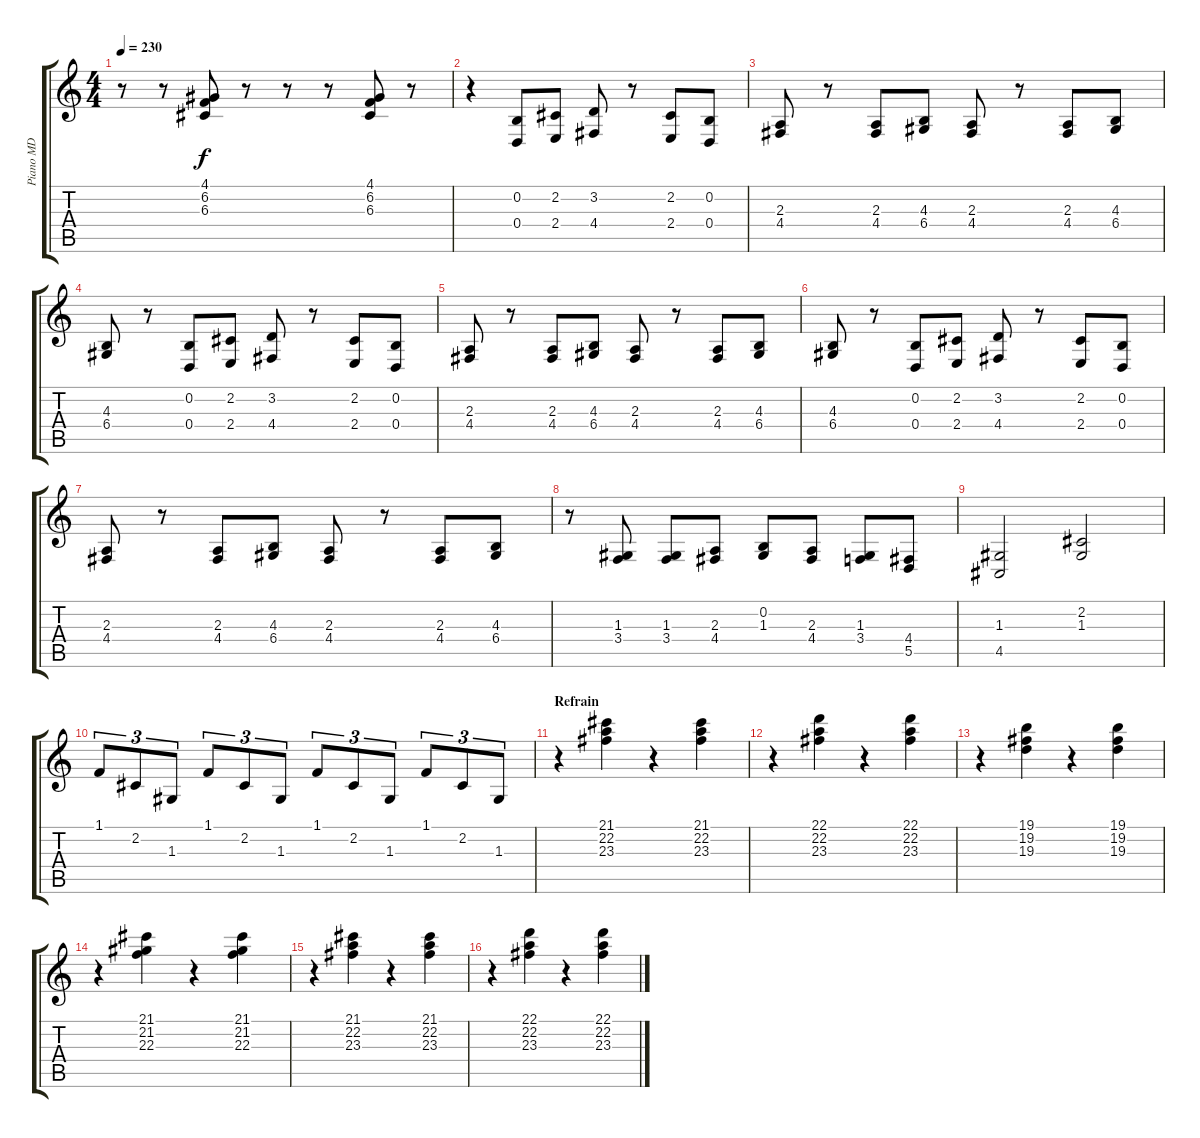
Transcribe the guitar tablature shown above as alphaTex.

\track ("Piano MD" "Piano MD") {instrument acousticgrandpiano}
\staff {score tabs}
\tuning (E4 B3 G3 D3 A2 E2) {hide}
\ts (4 4)
\tempo 230
\clef g2
\ks c
r.8{dy f} r.8 (4.1 6.2 6.3).8 r.8 r.8 r.8 (4.1 6.2 6.3).8 r.8 |
r.4 (0.2 0.4).8 (2.2 2.4).8 (3.2 4.4).8 r.8 (2.2 2.4).8 (0.2 0.4).8 |
(2.3 4.4).8 r.8 (2.3 4.4).8 (4.3 6.4).8 (2.3 4.4).8 r.8 (2.3 4.4).8 (4.3 6.4).8 |
(4.3 6.4).8 r.8 (0.2 0.4).8 (2.2 2.4).8 (3.2 4.4).8 r.8 (2.2 2.4).8 (0.2 0.4).8 |
(2.3 4.4).8 r.8 (2.3 4.4).8 (4.3 6.4).8 (2.3 4.4).8 r.8 (2.3 4.4).8 (4.3 6.4).8 |
(4.3 6.4).8 r.8 (0.2 0.4).8 (2.2 2.4).8 (3.2 4.4).8 r.8 (2.2 2.4).8 (0.2 0.4).8 |
(2.3 4.4).8 r.8 (2.3 4.4).8 (4.3 6.4).8 (2.3 4.4).8 r.8 (2.3 4.4).8 (4.3 6.4).8 |
r.8 (1.3 3.4).8 (1.3 3.4).8 (2.3 4.4).8 (0.2 1.3).8 (2.3 4.4).8 (1.3 3.4).8 (4.4 5.5).8 |
(1.3 4.5).2 (2.2 1.3).2 |
1.1.8{tu (3 2)} 2.2.8{tu (3 2)} 1.3.8{tu (3 2)} 1.1.8{tu (3 2)} 2.2.8{tu (3 2)} 1.3.8{tu (3 2)} 1.1.8{tu (3 2)} 2.2.8{tu (3 2)} 1.3.8{tu (3 2)} 1.1.8{tu (3 2)} 2.2.8{tu (3 2)} 1.3.8{tu (3 2)} |
\section ("" "Refrain")
r.4 (21.1 22.2 23.3).4 r.4 (21.1 22.2 23.3).4 |
r.4 (22.1 22.2 23.3).4 r.4 (22.1 22.2 23.3).4 |
r.4 (19.1 19.2 19.3).4 r.4 (19.1 19.2 19.3).4 |
r.4 (21.1 21.2 22.3).4 r.4 (21.1 21.2 22.3).4 |
r.4 (21.1 22.2 23.3).4 r.4 (21.1 22.2 23.3).4 |
r.4 (22.1 22.2 23.3).4 r.4 (22.1 22.2 23.3).4
